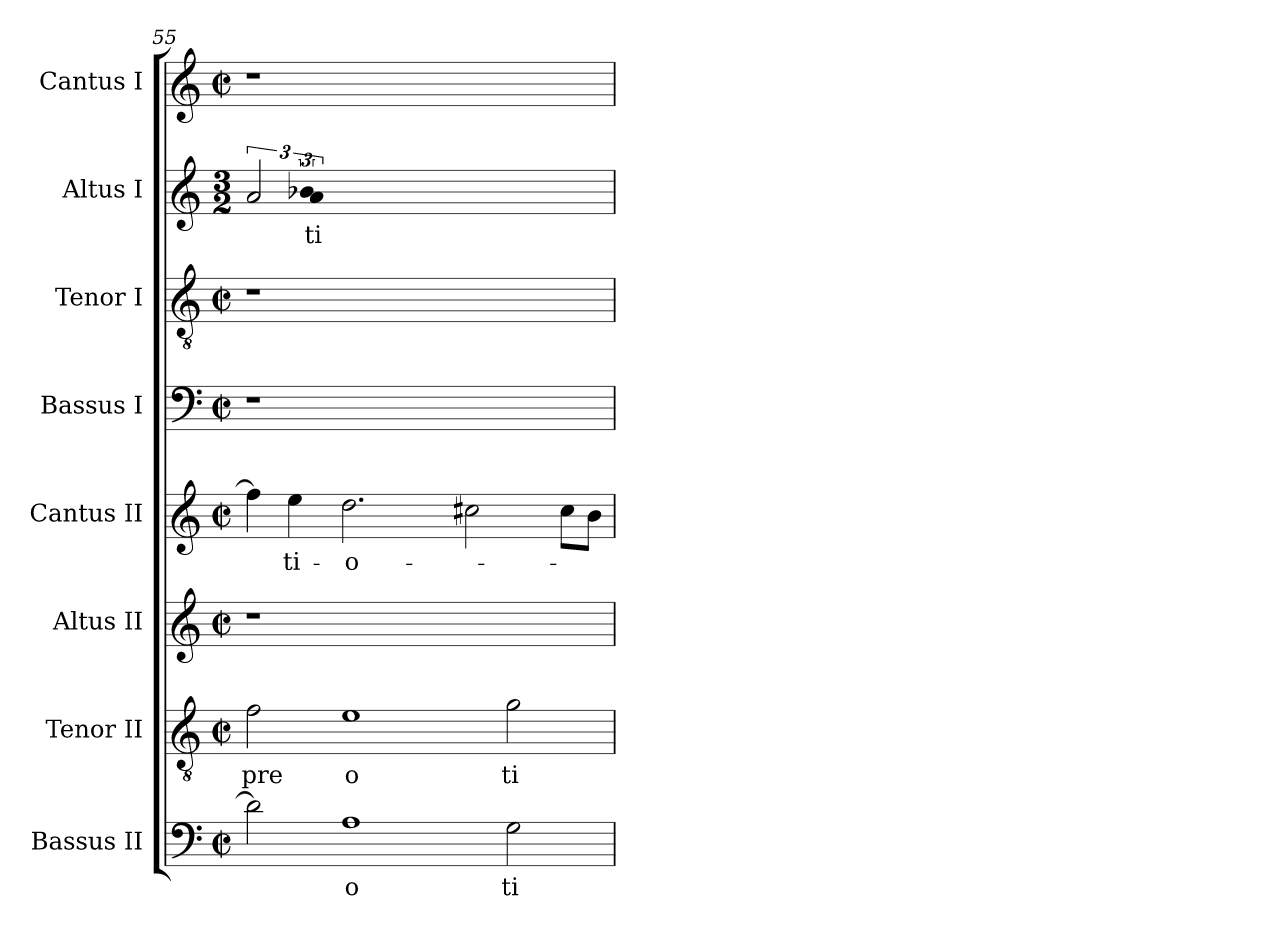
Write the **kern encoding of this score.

**kern	**text	**kern	**text	**kern	**kern	**text	**kern	**kern	**kern	**text	**kern
*part8	*part8	*part7	*part7	*part6	*part5	*part5	*part4	*part3	*part2	*part2	*part1
*staff8	*staff8	*staff7	*staff7	*staff6	*staff5	*staff5	*staff4	*staff3	*staff2	*staff2	*staff1
*I"Bassus II	*	*I"Tenor II	*	*I"Altus II	*I"Cantus II	*	*I"Bassus I	*I"Tenor I	*I"Altus I	*	*I"Cantus I
*clefF4	*	*clefGv2	*	*clefG2	*clefG2	*	*clefF4	*clefGv2	*clefG2	*	*clefG2
*M2/2	*	*M2/2	*	*M2/2	*M2/2	*	*M2/2	*M2/2	*M3/2	*	*M2/2
*met(c|)	*	*met(c|)	*	*met(c|)	*met(c|)	*	*met(c|)	*met(c|)	*	*	*met(c|)
=55	=55	=55	=55	=55	=55	=55	=55	=55	=55	=55	=55
!	!	!	!LO:LY:b:cj	!	!	!	!	!	!LO:N:vis=2	!	!
*	*	*	*	*	*	*	*	*	*^	*	*
2d\]	.	2f\	pre	1r	4ff\]	.	1r	1r	3a/	3ryy	.	1r
!	!	!	!	!	!	!LO:LY:b:cj	!	!	!	!	!	!
.	.	.	.	.	4ee\	-ti-	.	.	.	.	.	.
!	!	!	!	!	!	!	!	!	!LO:N:vis=1	!LO:N:vis=2	!LO:LY:b:cj	!
!	!	!	!	!	!	!	!	!	!	!	!LO:LY:b:cj	!
.	.	.	.	.	.	.	.	.	3%2a	3b-X\	ti	.
!	!LO:LY:b:cj	!	!LO:LY:b:cj	!	!	!LO:LY:b:cj	!	!	!	!	!	!
1A	o	1e	o	.	2.dd\	-o-	.	.	.	.	.	.
.	.	.	.	.	.	.	.	.	.	1ryy	.	.
.	.	.	.	1ryy	.	.	1ryy	1ryy	1ryy	.	.	1ryy
.	.	.	.	.	2cc#\	.	.	.	.	.	.	.
!	!LO:LY:b:cj	!	!LO:LY:b:cj	!	!	!	!	!	!	!	!	!
2G\	ti	2g\	ti	.	.	.	.	.	.	.	.	.
.	.	.	.	.	.	.	.	.	.	3ryy	.	.
.	.	.	.	.	8cc#\L	.	.	.	.	.	.	.
.	.	.	.	.	8b\J	.	.	.	.	.	.	.
*	*	*	*	*	*	*	*	*	*v	*v	*	*
=	=	=	=	=	=	=	=	=	=	=	=
*-	*-	*-	*-	*-	*-	*-	*-	*-	*-	*-	*-
